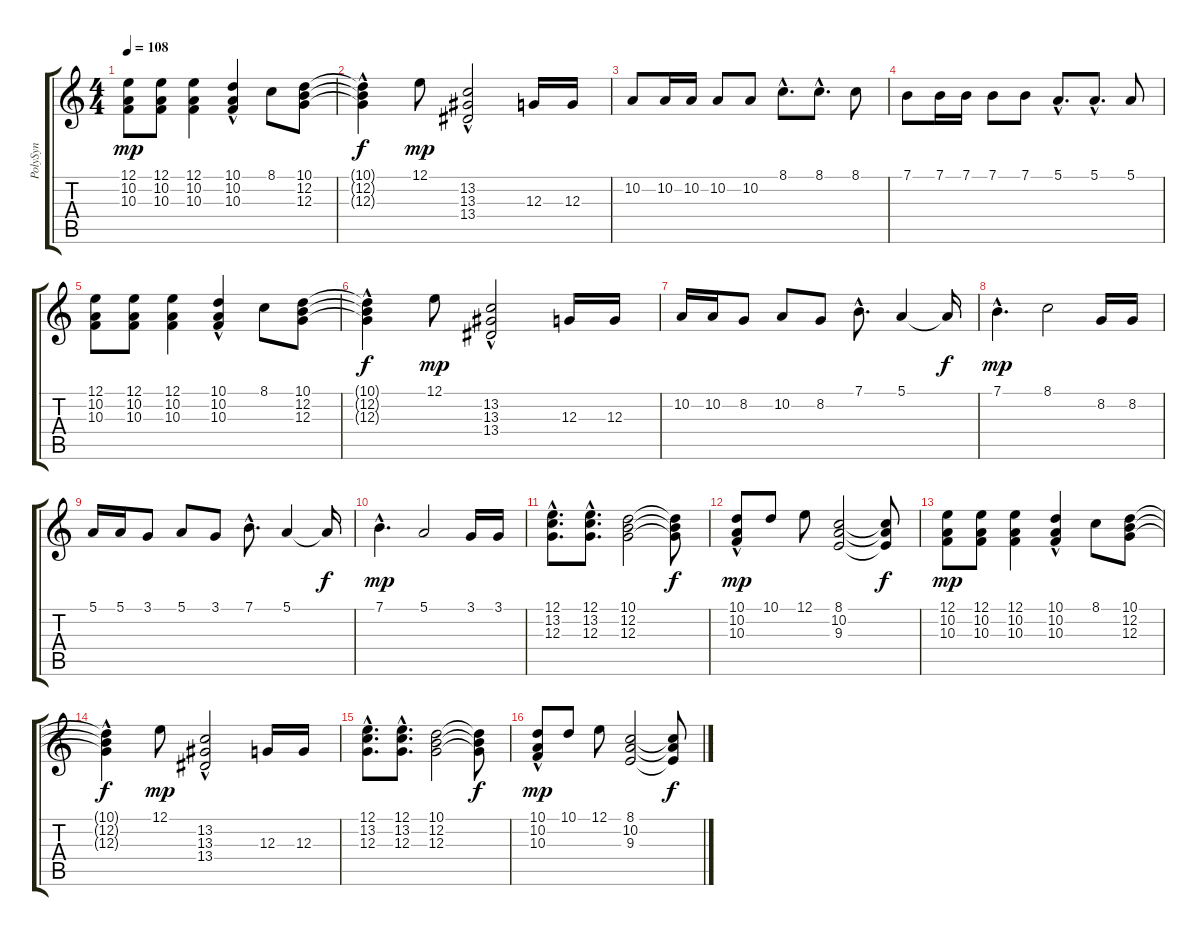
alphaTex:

\track ("PolySyn" "PolySyn") {instrument pad1newage}
\staff {score tabs}
\tuning (E4 B3 G3 D3 A2 E2) {hide}
\ts (4 4)
\tempo 108
\clef g2
\ks c
(12.1 10.2 10.3).8{dy mp} (12.1 10.2 10.3).8 (12.1 10.2 10.3).4 (10.1 10.2{hac} 10.3{hac}).4 8.1.8 (10.1 12.2 12.3).8 |
(10.1{t} 12.2{hac t} 12.3{hac t}).4{dy f} 12.1.8{dy mp} (13.2{hac} 13.3 13.4).2 12.3.16 12.3.16 |
10.2.8 10.2.16 10.2.16 10.2.8 10.2.8 8.1{hac}.8{d} 8.1{hac}.8{d} 8.1.8 |
7.1.8 7.1.16 7.1.16 7.1.8 7.1.8 5.1{hac}.8{d} 5.1{hac}.8{d} 5.1.8 |
(12.1 10.2 10.3).8 (12.1 10.2 10.3).8 (12.1 10.2 10.3).4 (10.1 10.2{hac} 10.3{hac}).4 8.1.8 (10.1 12.2 12.3).8 |
(10.1{t} 12.2{hac t} 12.3{hac t}).4{dy f} 12.1.8{dy mp} (13.2{hac} 13.3 13.4).2 12.3.16 12.3.16 |
10.2.16 10.2.16 8.2.8 10.2.8 8.2.8 7.1{hac}.8{d} 5.1.4 5.1{t}.16{dy f} |
7.1{hac}.4{d dy mp} 8.1.2 8.2.16 8.2.16 |
5.1.16 5.1.16 3.1.8 5.1.8 3.1.8 7.1{hac}.8{d} 5.1.4 5.1{t}.16{dy f} |
7.1{hac}.4{d dy mp} 5.1.2 3.1.16 3.1.16 |
(12.1{hac} 13.2{hac} 12.3{hac}).8{d} (12.1{hac} 13.2{hac} 12.3{hac}).8{d} (10.1 12.2 12.3).2 (10.1{t} 12.2{t} 12.3{t}).8{dy f} |
(10.1 10.2{hac} 10.3{hac}).8{dy mp} 10.1.8 12.1.8 (8.1 10.2 9.3).2 (8.1{t} 10.2{t} 9.3{t}).8{dy f} |
(12.1 10.2 10.3).8{dy mp} (12.1 10.2 10.3).8 (12.1 10.2 10.3).4 (10.1 10.2{hac} 10.3{hac}).4 8.1.8 (10.1 12.2 12.3).8 |
(10.1{t} 12.2{hac t} 12.3{hac t}).4{dy f} 12.1.8{dy mp} (13.2{hac} 13.3 13.4).2 12.3.16 12.3.16 |
(12.1{hac} 13.2{hac} 12.3{hac}).8{d} (12.1{hac} 13.2{hac} 12.3{hac}).8{d} (10.1 12.2 12.3).2 (10.1{t} 12.2{t} 12.3{t}).8{dy f} |
(10.1 10.2{hac} 10.3{hac}).8{dy mp} 10.1.8 12.1.8 (8.1 10.2 9.3).2 (8.1{t} 10.2{t} 9.3{t}).8{dy f}
